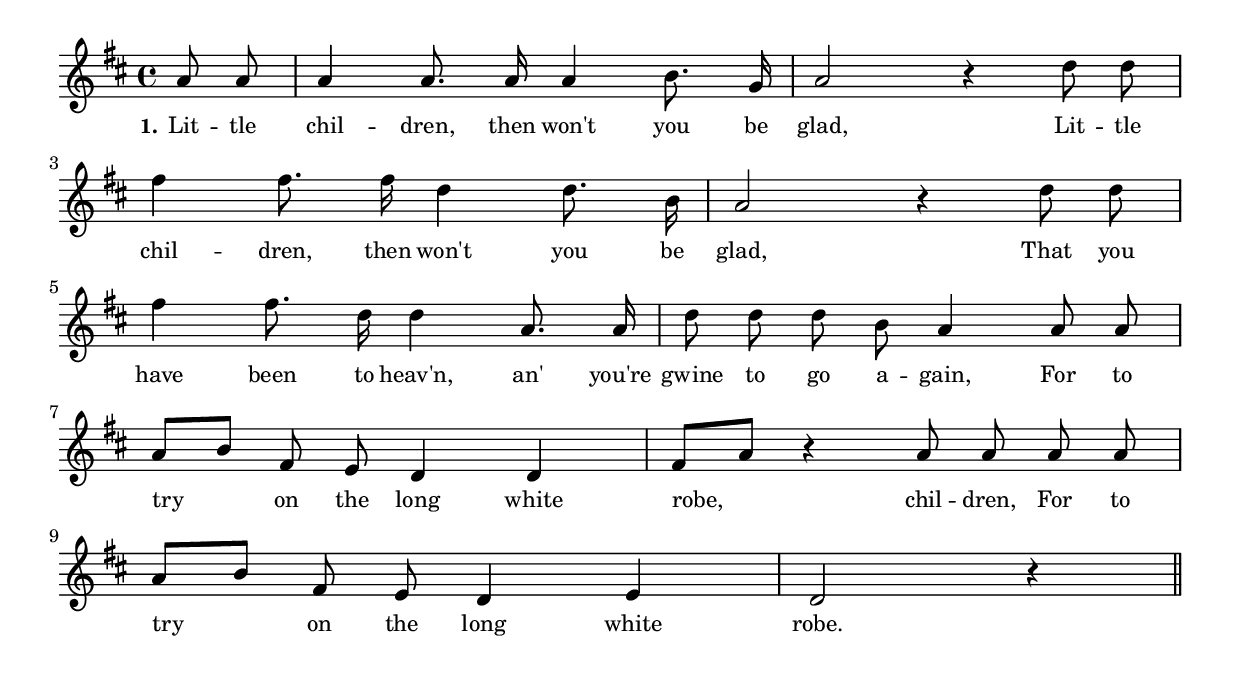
% 108.ly - Score sheet for "Little Children, Then Won't You Be Glad?"
% Copyright (C) 2007  Marcus Brinkmann <marcus@gnu.org>
%
% This score sheet is free software; you can redistribute it and/or
% modify it under the terms of the Creative Commons Legal Code
% Attribution-ShareALike as published by Creative Commons; either
% version 2.0 of the License, or (at your option) any later version.
%
% This score sheet is distributed in the hope that it will be useful,
% but WITHOUT ANY WARRANTY; without even the implied warranty of
% MERCHANTABILITY or FITNESS FOR A PARTICULAR PURPOSE.  See the
% Creative Commons Legal Code Attribution-ShareALike for more details.
%
% You should have received a copy of the Creative Commons Legal Code
% Attribution-ShareALike along with this score sheet; if not, write to
% Creative Commons, 543 Howard Street, 5th Floor,
% San Francisco, CA 94105-3013  United States

\version "2.10.0"

%\header
%{
%  title = "Little Children, Then Won't You Be Glad?"
%  composer = "trad."
%}

melody =
<<
     \context Voice
    {
	\set Staff.midiInstrument = "acoustic grand"
	\override Staff.VerticalAxisGroup #'minimum-Y-extent = #'(0 . 0)
	
	\autoBeamOff

	\time 4/4
	\clef violin
	\key d \major
	{
	    \partial 4 a'8 a' | a'4 a'8. a'16 a'4 b'8. g'16 | a'2 r4 d''8 d'' |
	    \break
	    fis''4 fis''8. fis''16 d''4 d''8. b'16 | a'2 r4 d''8 d'' |
	    \break
	    fis''4 fis''8. d''16 d''4 a'8. a'16 | d''8 d'' d'' b' a'4 a'8 a' |
	    \break
	    a'8[ b'] fis'8 e' d'4 d' | fis'8[ a'] r4 a'8 a' a' a' |
	    \break
	    a'8[ b'] fis'8 e' d'4 e' | d'2 r4 \bar "||"
	}
    }
    \lyricsto "" \new Lyrics
    {
        \override LyricText #'font-size = #0
        \override StanzaNumber #'font-size = #-1

	\set stanza = "1."
	Lit -- tle chil -- dren, then won't you be glad,
	Lit -- tle chil -- dren, then won't you be glad,
	That you have been to heav'n,
	an' you're gwine to go a -- gain,
	For to try on the long white robe, chil -- dren,
	For to try on the long white robe.
    }
>>


\score
{
  \new Staff { \melody }

  \layout { indent = 0.0 }
}

\score
{
  \new Staff { \unfoldRepeats \melody }

  
  \midi {
    \context {
      \Score
      tempoWholesPerMinute = #(ly:make-moment 120 4)
      }
    }


}
